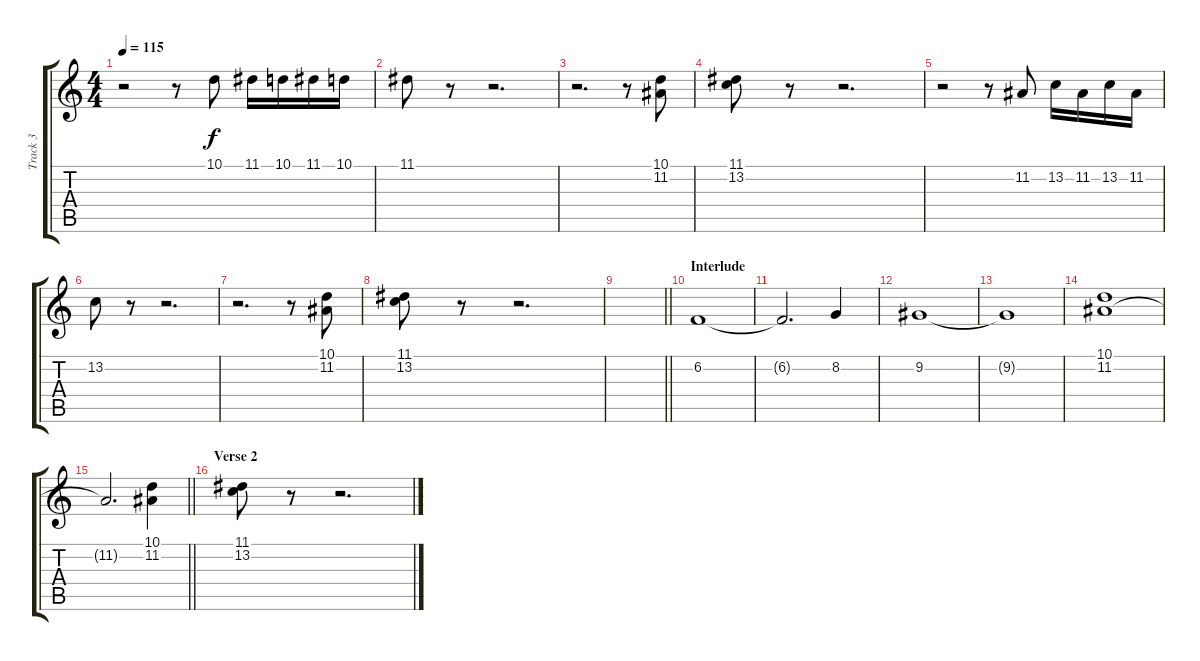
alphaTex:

\track ("Track 3" "Track 3") {instrument altosax}
\staff {score tabs}
\tuning (E4 B3 G3 D3 A2 E2) {hide}
\ts (4 4)
\tempo 115
\clef g2
\ks c
r.2{dy f} r.8 10.1.8 11.1.16 10.1.16 11.1.16 10.1.16 |
11.1.8 r.8 r.2{d} |
r.2{d} r.8 (10.1 11.2).8 |
(11.1 13.2).8 r.8 r.2{d} |
r.2 r.8 11.2.8 13.2.16 11.2.16 13.2.16 11.2.16 |
13.2.8 r.8 r.2{d} |
r.2{d} r.8 (10.1 11.2).8 |
(11.1 13.2).8 r.8 r.2{d} |
\barLineRight lightlight
|
\section ("" "Interlude")
6.2.1 |
6.2{t}.2{d} 8.2.4 |
9.2.1 |
9.2{t}.1 |
(10.1 11.2).1 |
\barLineRight lightlight
11.2{t}.2{d} (10.1 11.2).4 |
\section ("" "Verse 2")
(11.1 13.2).8 r.8 r.2{d}
